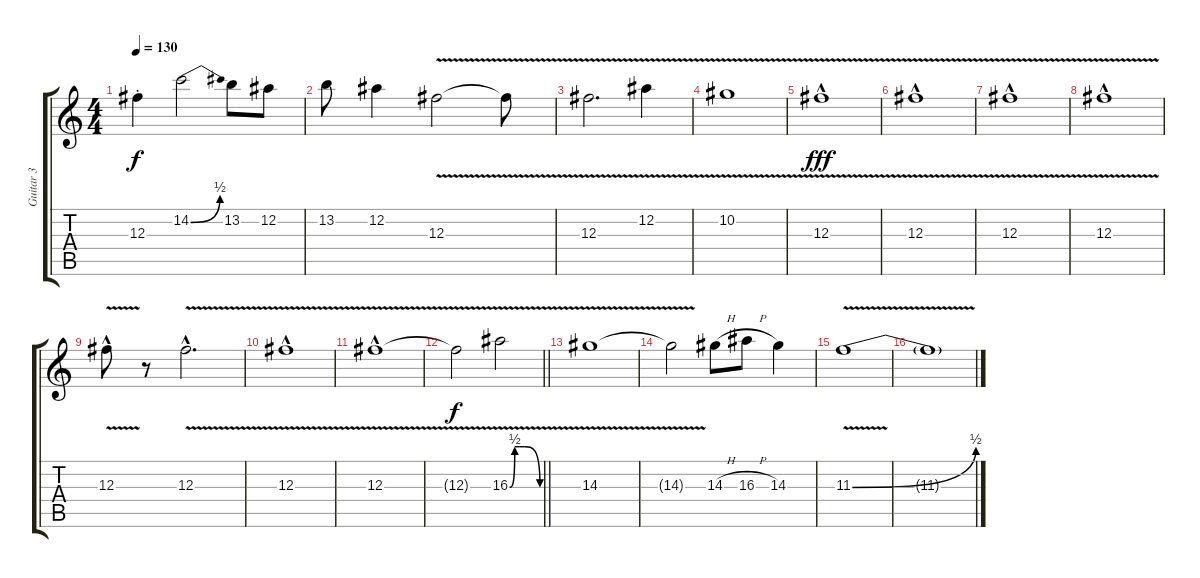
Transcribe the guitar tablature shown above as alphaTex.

\track ("Guitar 3" "Guitar 3") {instrument electricguitarjazz}
\staff {score tabs}
\tuning (Eb4 Bb3 Gb3 Db3 Ab2 Eb2) {hide}
\ts (4 4)
\tempo 130
\clef g2
\ks c
12.3{st}.4{dy f} 14.2{be (bend 0 0 60 2)}.2 13.2.8 12.2.8 |
13.2.8 12.2.4 12.3{v}.2 12.3{t}.8 |
12.3{v}.2{d} 12.2{v}.4 |
10.2{v}.1 |
12.3{v hac}.1{dy fff} |
12.3{v hac}.1 |
12.3{v hac}.1 |
12.3{v hac}.1 |
12.3{v hac}.8 r.8 12.3{v hac}.2{d} |
12.3{v hac}.1 |
12.3{v hac}.1 |
\barLineRight lightlight
12.3{t}.2{dy f} 16.3{be (custom 0 0 10 2 20 2 30 2 60 0) v}.2 |
14.3{v}.1 |
14.3{v t}.2 14.3{h}.8 16.3{h}.8 14.3.4 |
11.3{be (bend 0 0 60 2) v}.1 |
11.3{t}.1
